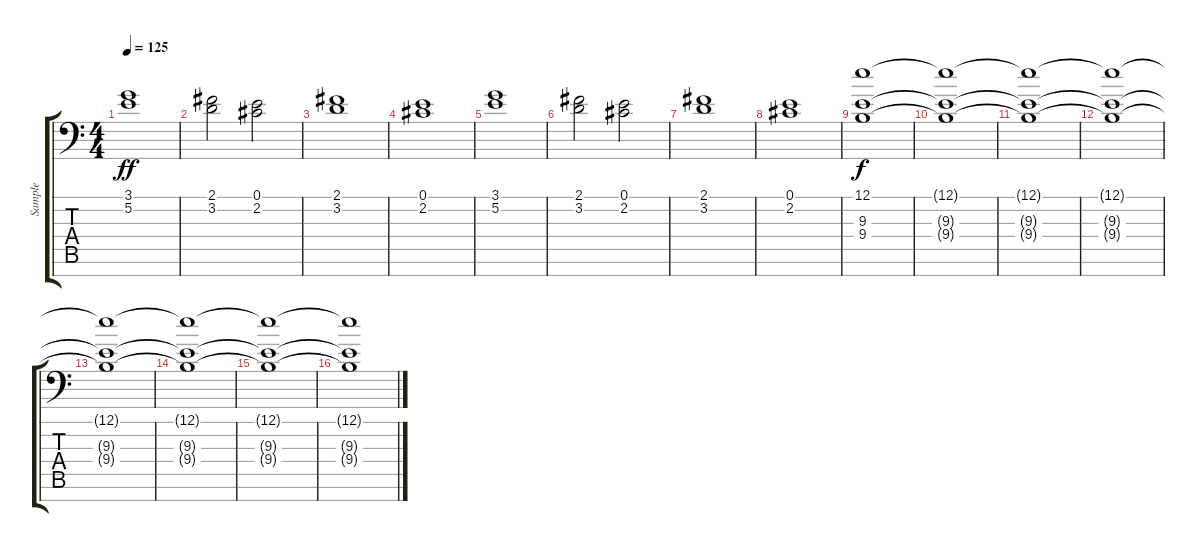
\track ("Sample" "Sample") {instrument stringensemble2}
\staff {score tabs}
\tuning (E4 B3 G3 D3 A2 E2 C-1) {hide}
\ts (4 4)
\tempo 125
\clef f4
\ks c
(3.1 5.2).1{dy ff} |
(2.1 3.2).2 (0.1 2.2).2 |
(2.1 3.2).1 |
(0.1 2.2).1 |
(3.1 5.2).1 |
(2.1 3.2).2 (0.1 2.2).2 |
(2.1 3.2).1 |
(0.1 2.2).1 |
(12.1 9.3 9.4).1{dy f} |
(12.1{t} 9.3{t} 9.4{t}).1 |
(12.1{t} 9.3{t} 9.4{t}).1 |
(12.1{t} 9.3{t} 9.4{t}).1 |
(12.1{t} 9.3{t} 9.4{t}).1 |
(12.1{t} 9.3{t} 9.4{t}).1 |
(12.1{t} 9.3{t} 9.4{t}).1 |
(12.1{t} 9.3{t} 9.4{t}).1
